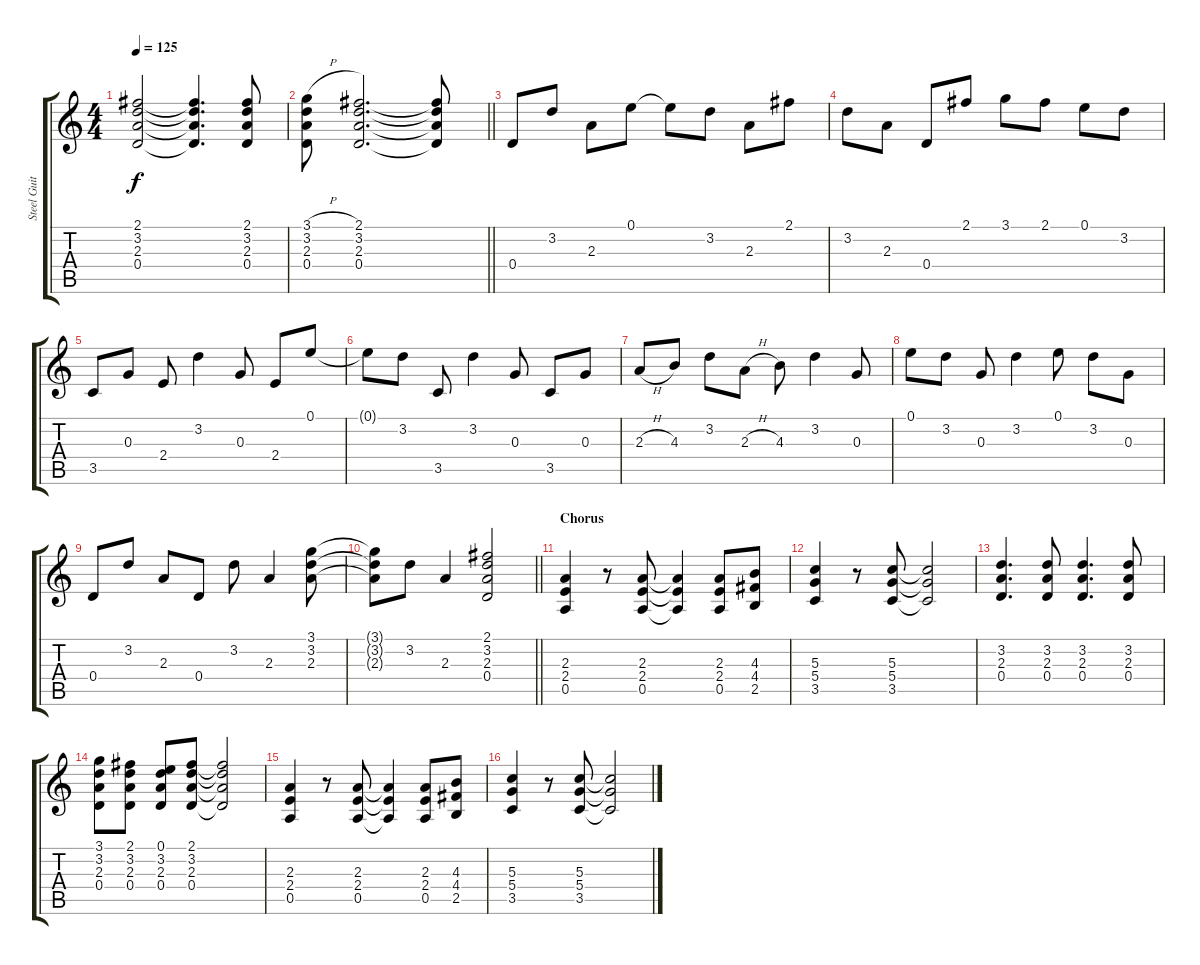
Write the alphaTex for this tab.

\track ("Steel Guitar" "Steel Guit") {instrument acousticguitarsteel}
\staff {score tabs}
\tuning (E4 B3 G3 D3 A2 E2) {hide}
\ts (4 4)
\tempo 125
\clef g2
\ks c
(2.1 3.2 2.3 0.4).2{dy f} (2.1{t} 3.2{t} 2.3{t} 0.4{t}).4{d} (2.1 3.2 2.3 0.4).8 |
\barLineRight lightlight
(3.1{h} 3.2 2.3 0.4).8 (2.1 3.2 2.3 0.4).2{d} (2.1{t} 3.2{t} 2.3{t} 0.4{t}).8 |
0.4.8 3.2.8 2.3.8 0.1.8 0.1{t}.8 3.2.8 2.3.8 2.1.8 |
3.2.8 2.3.8 0.4.8 2.1.8 3.1.8 2.1.8 0.1.8 3.2.8 |
3.5.8 0.3.8 2.4.8 3.2.4 0.3.8 2.4.8 0.1.8 |
0.1{t}.8 3.2.8 3.5.8 3.2.4 0.3.8 3.5.8 0.3.8 |
2.3{h}.8 4.3.8 3.2.8 2.3{h}.8 4.3.8 3.2.4 0.3.8 |
0.1.8 3.2.8 0.3.8 3.2.4 0.1.8 3.2.8 0.3.8 |
0.4.8 3.2.8 2.3.8 0.4.8 3.2.8 2.3.4 (3.1 3.2 2.3).8 |
\barLineRight lightlight
(3.1{t} 3.2{t} 2.3{t}).8 3.2.8 2.3.4 (2.1 3.2 2.3 0.4).2 |
\section ("" "Chorus")
(2.3 2.4 0.5).4 r.8 (2.3 2.4 0.5).8 (2.3{t} 2.4{t} 0.5{t}).4 (2.3 2.4 0.5).8 (4.3 4.4 2.5).8 |
(5.3 5.4 3.5).4 r.8 (5.3 5.4 3.5).8 (5.3{t} 5.4{t} 3.5{t}).2 |
(3.2 2.3 0.4).4{d} (3.2 2.3 0.4).8 (3.2 2.3 0.4).4{d} (3.2 2.3 0.4).8 |
(3.1 3.2 2.3 0.4).8 (2.1 3.2 2.3 0.4).8 (0.1 3.2 2.3 0.4).8 (2.1 3.2 2.3 0.4).8 (2.1{t} 3.2{t} 2.3{t} 0.4{t}).2 |
(2.3 2.4 0.5).4 r.8 (2.3 2.4 0.5).8 (2.3{t} 2.4{t} 0.5{t}).4 (2.3 2.4 0.5).8 (4.3 4.4 2.5).8 |
(5.3 5.4 3.5).4 r.8 (5.3 5.4 3.5).8 (5.3{t} 5.4{t} 3.5{t}).2
